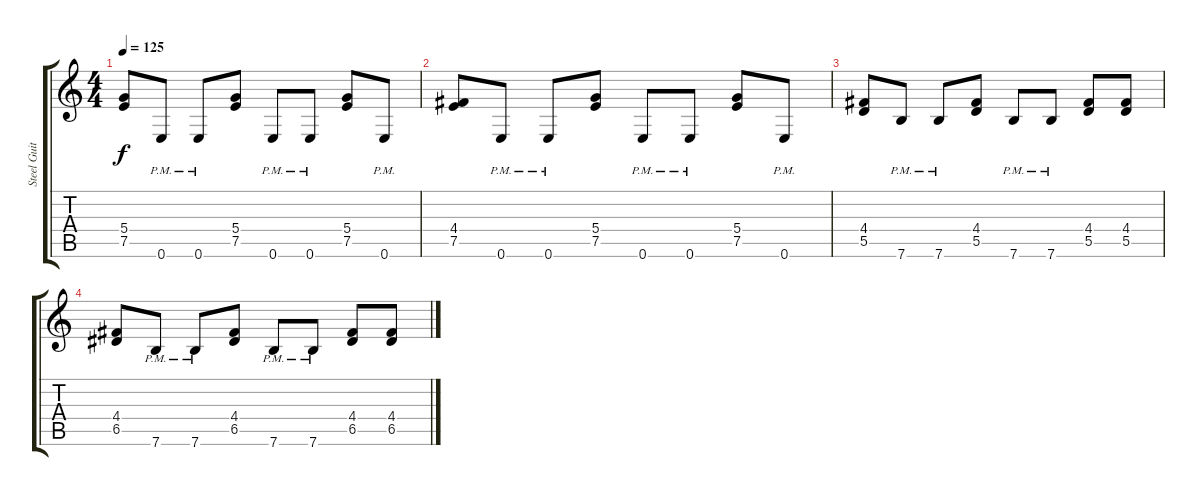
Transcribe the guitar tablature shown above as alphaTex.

\track ("Steel Guitar" "Steel Guit") {instrument distortionguitar}
\staff {score tabs}
\tuning (E4 B3 G3 D3 A2 E2) {hide}
\ts (4 4)
\tempo 125
\clef g2
\ks c
(5.4 7.5).8{dy f} 0.6{pm}.8 0.6{pm}.8 (5.4 7.5).8 0.6{pm}.8 0.6{pm}.8 (5.4 7.5).8 0.6{pm}.8 |
(4.4 7.5).8 0.6{pm}.8 0.6{pm}.8 (5.4 7.5).8 0.6{pm}.8 0.6{pm}.8 (5.4 7.5).8 0.6{pm}.8 |
(4.4 5.5).8 7.6{pm}.8 7.6{pm}.8 (4.4 5.5).8 7.6{pm}.8 7.6{pm}.8 (4.4 5.5).8 (4.4 5.5).8 |
(4.4 6.5).8 7.6{pm}.8 7.6{pm}.8 (4.4 6.5).8 7.6{pm}.8 7.6{pm}.8 (4.4 6.5).8 (4.4 6.5).8
